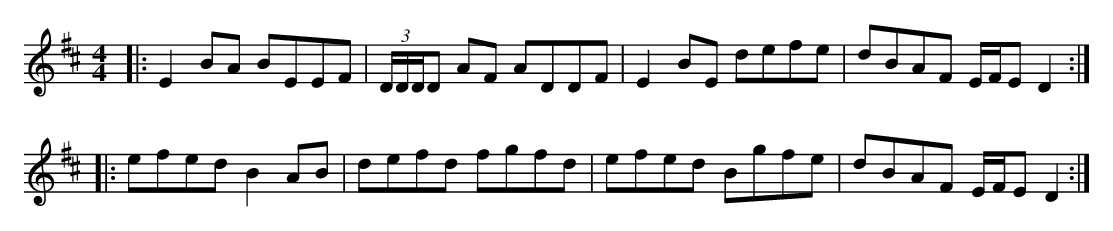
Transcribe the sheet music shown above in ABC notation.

X:1
M:4/4
K:Edor
|:E2BA BEEF|(3D/D/D/D AF ADDF|E2 BE defe|dBAF E/F/E D2:|
|:efed B2 AB|defd fgfd|efed Bgfe|dBAF E/F/E D2:|
